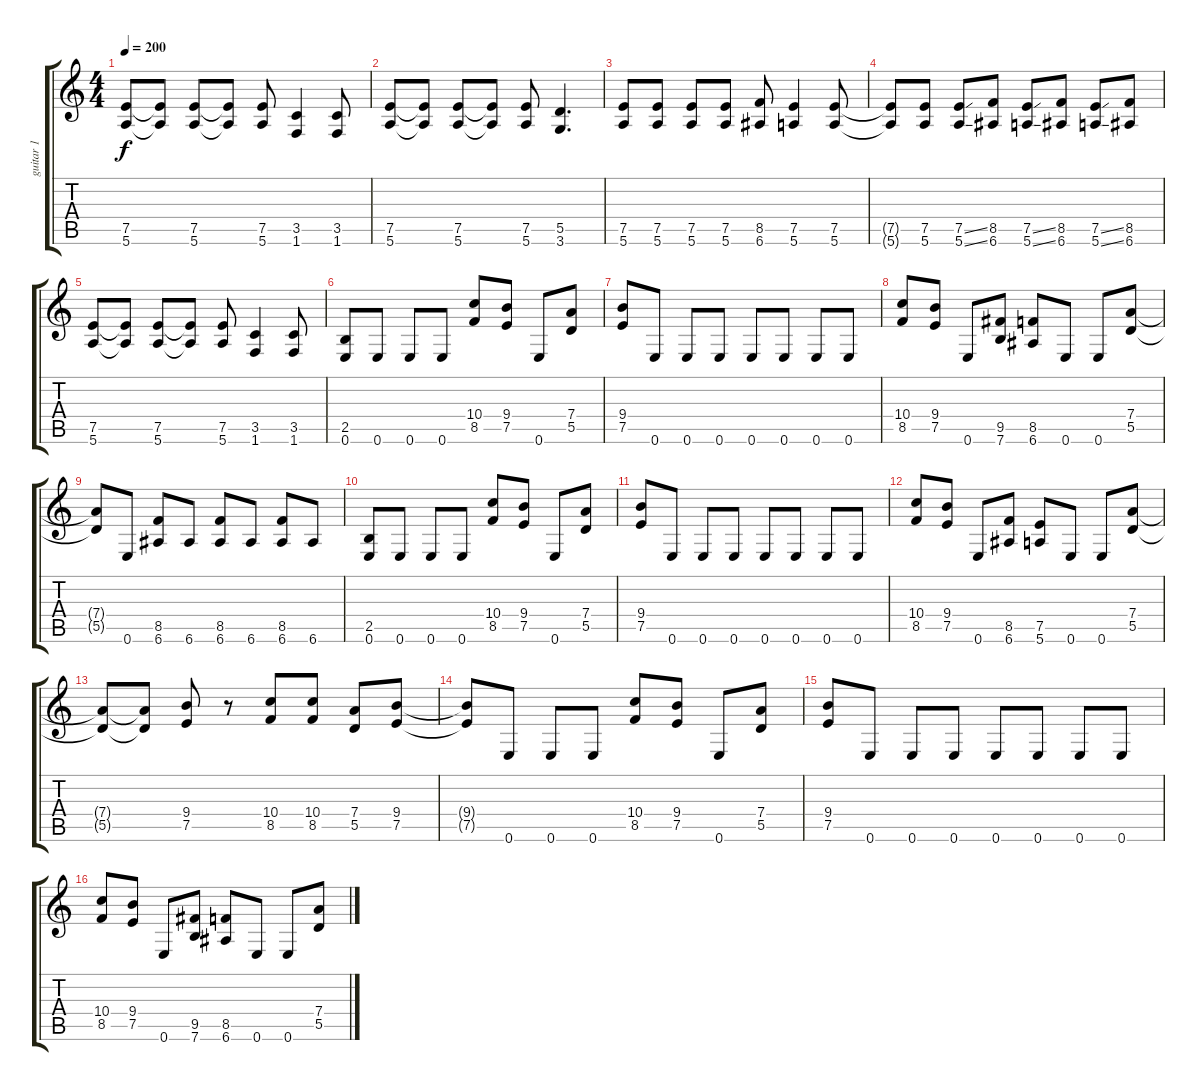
\track ("guitar 1" "guitar 1") {instrument distortionguitar}
\staff {score tabs}
\tuning (E4 B3 G3 D3 A2 E2) {hide}
\ts (4 4)
\tempo 200
\clef g2
\ks c
(7.5 5.6).8{dy f} (7.5{t} 5.6{t}).8 (7.5 5.6).8 (7.5{t} 5.6{t}).8 (7.5 5.6).8 (3.5 1.6).4 (3.5 1.6).8 |
(7.5 5.6).8 (7.5{t} 5.6{t}).8 (7.5 5.6).8 (7.5{t} 5.6{t}).8 (7.5 5.6).8 (5.5 3.6).4{d} |
(7.5 5.6).8 (7.5 5.6).8 (7.5 5.6).8 (7.5 5.6).8 (8.5 6.6).8 (7.5 5.6).4 (7.5 5.6).8 |
(7.5{t} 5.6{t}).8 (7.5 5.6).8 (7.5{ss} 5.6{ss}).8 (8.5 6.6).8 (7.5{ss} 5.6{ss}).8 (8.5 6.6).8 (7.5{ss} 5.6{ss}).8 (8.5 6.6).8 |
(7.5 5.6).8 (7.5{t} 5.6{t}).8 (7.5 5.6).8 (7.5{t} 5.6{t}).8 (7.5 5.6).8 (3.5 1.6).4 (3.5 1.6).8 |
(2.5 0.6).8 0.6.8 0.6.8 0.6.8 (10.4 8.5).8 (9.4 7.5).8 0.6.8 (7.4 5.5).8 |
(9.4 7.5).8 0.6.8 0.6.8 0.6.8 0.6.8 0.6.8 0.6.8 0.6.8 |
(10.4 8.5).8 (9.4 7.5).8 0.6.8 (9.5 7.6).8 (8.5 6.6).8 0.6.8 0.6.8 (7.4 5.5).8 |
(7.4{t} 5.5{t}).8 0.6.8 (8.5 6.6).8 6.6.8 (8.5 6.6).8 6.6.8 (8.5 6.6).8 6.6.8 |
(2.5 0.6).8 0.6.8 0.6.8 0.6.8 (10.4 8.5).8 (9.4 7.5).8 0.6.8 (7.4 5.5).8 |
(9.4 7.5).8 0.6.8 0.6.8 0.6.8 0.6.8 0.6.8 0.6.8 0.6.8 |
(10.4 8.5).8 (9.4 7.5).8 0.6.8 (8.5 6.6).8 (7.5 5.6).8 0.6.8 0.6.8 (7.4 5.5).8 |
(7.4{t} 5.5{t}).8 (7.4{t} 5.5{t}).8 (9.4 7.5).8 r.8 (10.4 8.5).8 (10.4 8.5).8 (7.4 5.5).8 (9.4 7.5).8 |
(9.4{t} 7.5{t}).8 0.6.8 0.6.8 0.6.8 (10.4 8.5).8 (9.4 7.5).8 0.6.8 (7.4 5.5).8 |
(9.4 7.5).8 0.6.8 0.6.8 0.6.8 0.6.8 0.6.8 0.6.8 0.6.8 |
(10.4 8.5).8 (9.4 7.5).8 0.6.8 (9.5 7.6).8 (8.5 6.6).8 0.6.8 0.6.8 (7.4 5.5).8
